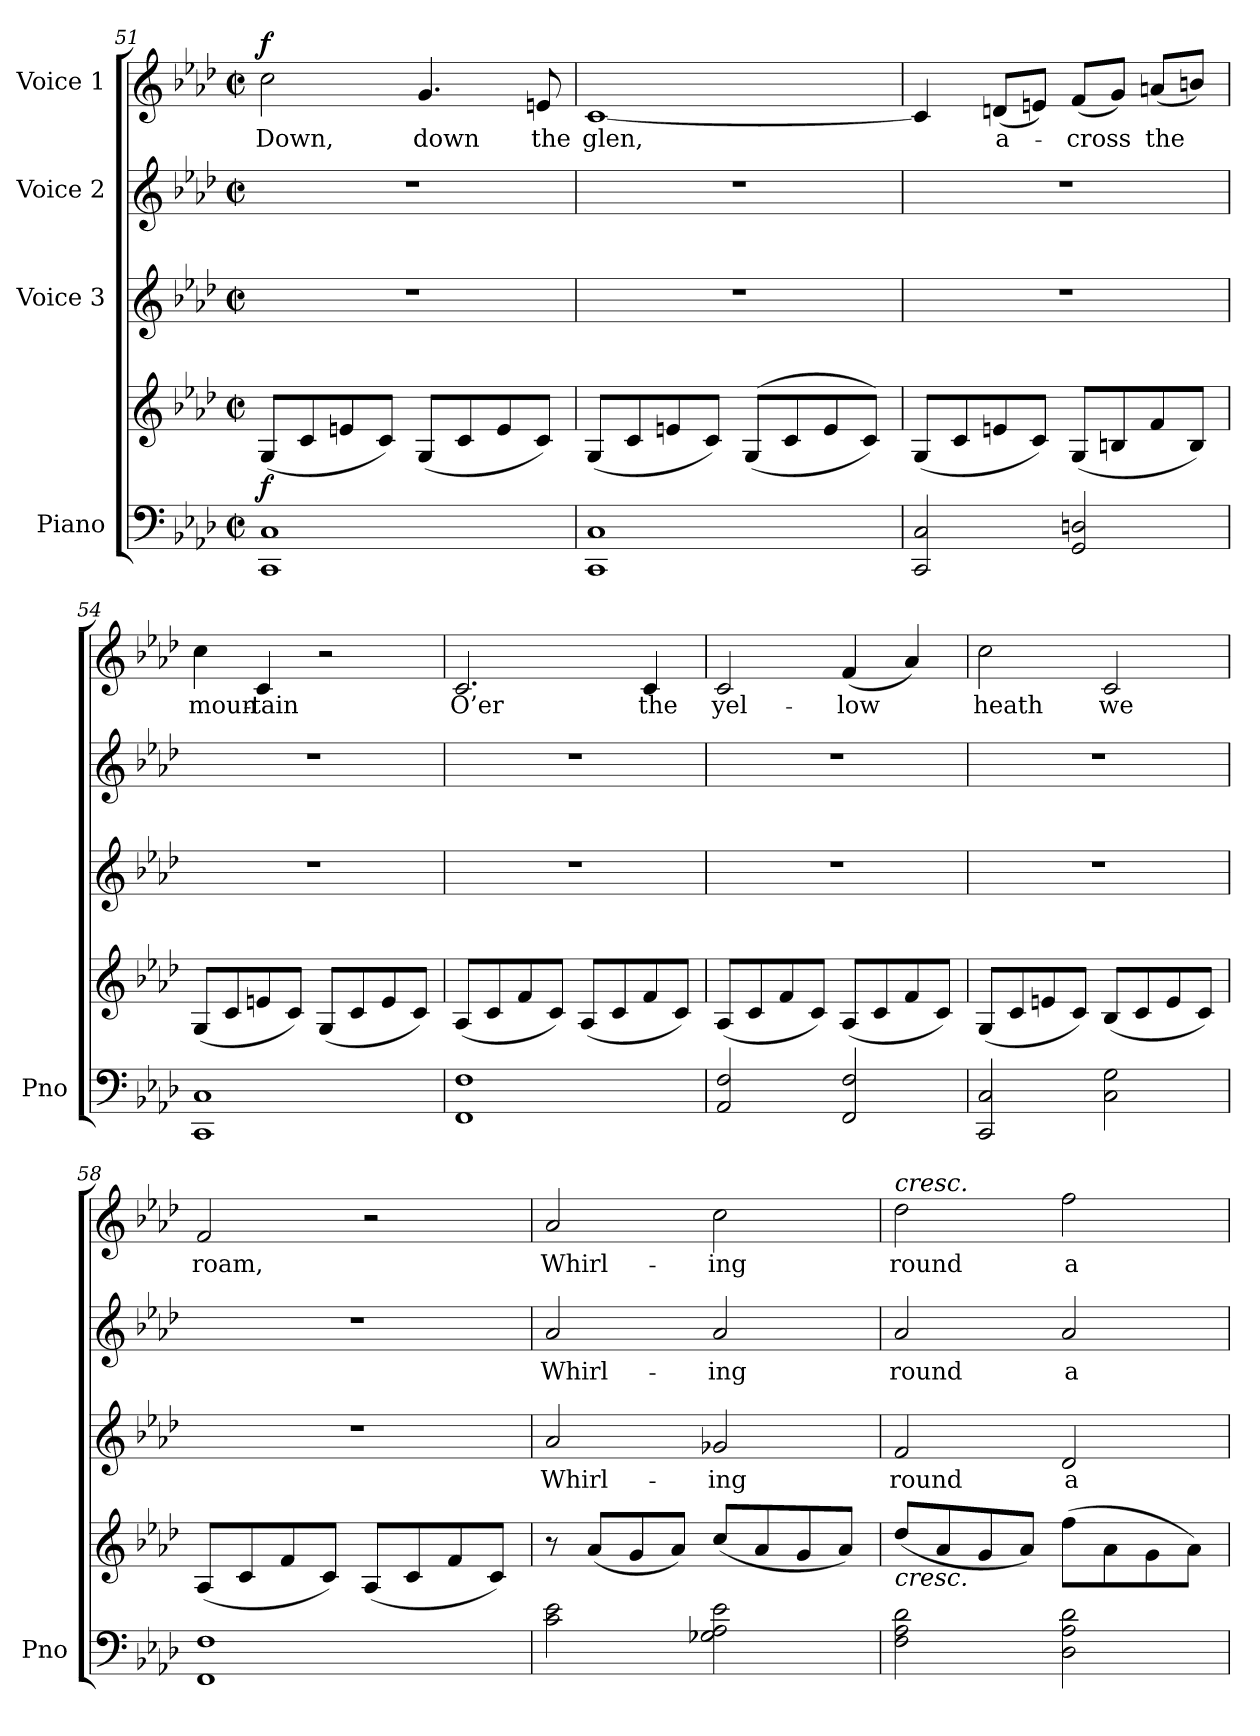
**kern	**kern	**dynam	**kern	**text	**kern	**text	**kern	**text	**dynam
*part4	*part4	*part4	*part3	*part3	*part2	*part2	*part1	*part1	*part1
*staff5	*staff4	*staff4/5	*staff3	*staff3	*staff2	*staff2	*staff1	*staff1	*staff1
*I"Piano	*	*	*I"Voice 3	*	*I"Voice 2	*	*I"Voice 1	*	*
*I'Pno	*	*	*	*	*	*	*	*	*
*clefF4	*clefG2	*	*clefG2	*	*clefG2	*	*clefG2	*	*
*k[b-e-a-d-]	*k[b-e-a-d-]	*	*k[b-e-a-d-]	*	*k[b-e-a-d-]	*	*k[b-e-a-d-]	*	*
*M2/2	*M2/2	*	*M2/2	*	*M2/2	*	*M2/2	*	*
*met(c|)	*met(c|)	*	*met(c|)	*	*met(c|)	*	*met(c|)	*	*
=51	=51	=51	=51	=51	=51	=51	=51	=51	=51
!	!	!LO:DY:b	!	!	!	!	!	!	!LO:DY:a
1CC 1C	(8G/L	f	1r	.	1r	.	2cc\	Down,	f
.	8c/	.	.	.	.	.	.	.	.
.	8en/	.	.	.	.	.	.	.	.
.	8c/J)	.	.	.	.	.	.	.	.
.	(8G/L	.	.	.	.	.	4.g/	down	.
.	8c/	.	.	.	.	.	.	.	.
.	8e/	.	.	.	.	.	.	.	.
.	8c/J)	.	.	.	.	.	8en/	the	.
=52	=52	=52	=52	=52	=52	=52	=52	=52	=52
1CC 1C	(8G/L	.	1r	.	1r	.	[1c	glen,	.
.	8c/	.	.	.	.	.	.	.	.
.	8en/	.	.	.	.	.	.	.	.
.	8c/J)	.	.	.	.	.	.	.	.
.	((8G/L	.	.	.	.	.	.	.	.
.	8c/	.	.	.	.	.	.	.	.
.	8e/	.	.	.	.	.	.	.	.
.	8c/J))	.	.	.	.	.	.	.	.
=53	=53	=53	=53	=53	=53	=53	=53	=53	=53
2CC/ 2C/	(8G/L	.	1r	.	1r	.	4c/]	.	.
.	8c/	.	.	.	.	.	.	.	.
.	8en/	.	.	.	.	.	(8dn/L	a-	.
.	8c/J)	.	.	.	.	.	8en/J)	.	.
2GG/ 2Dn/	(8G/L	.	.	.	.	.	(8f/L	-cross	.
.	8Bn/	.	.	.	.	.	8g/J)	.	.
.	8f/	.	.	.	.	.	(8an/L	the	.
.	8B/J)	.	.	.	.	.	8bn/J)	.	.
=54	=54	=54	=54	=54	=54	=54	=54	=54	=54
1CC 1C	(8G/L	.	1r	.	1r	.	4cc\	moun-	.
.	8c/	.	.	.	.	.	.	.	.
.	8en/	.	.	.	.	.	4c/	-tain	.
.	8c/J)	.	.	.	.	.	.	.	.
.	(8G/L	.	.	.	.	.	2r	.	.
.	8c/	.	.	.	.	.	.	.	.
.	8e/	.	.	.	.	.	.	.	.
.	8c/J)	.	.	.	.	.	.	.	.
=55	=55	=55	=55	=55	=55	=55	=55	=55	=55
1FF 1F	(8A-/L	.	1r	.	1r	.	2.c/	O’er	.
.	8c/	.	.	.	.	.	.	.	.
.	8f/	.	.	.	.	.	.	.	.
.	8c/J)	.	.	.	.	.	.	.	.
.	(8A-/L	.	.	.	.	.	.	.	.
.	8c/	.	.	.	.	.	.	.	.
.	8f/	.	.	.	.	.	4c/	the	.
.	8c/J)	.	.	.	.	.	.	.	.
=56	=56	=56	=56	=56	=56	=56	=56	=56	=56
2AA-/ 2F/	(8A-/L	.	1r	.	1r	.	2c/	yel-	.
.	8c/	.	.	.	.	.	.	.	.
.	8f/	.	.	.	.	.	.	.	.
.	8c/J)	.	.	.	.	.	.	.	.
2FF/ 2F/	(8A-/L	.	.	.	.	.	(4f/	-low	.
.	8c/	.	.	.	.	.	.	.	.
.	8f/	.	.	.	.	.	4a-/)	.	.
.	8c/J)	.	.	.	.	.	.	.	.
=57	=57	=57	=57	=57	=57	=57	=57	=57	=57
2CC/ 2C/	(8G/L	.	1r	.	1r	.	2cc\	heath	.
.	8c/	.	.	.	.	.	.	.	.
.	8en/	.	.	.	.	.	.	.	.
.	8c/J)	.	.	.	.	.	.	.	.
2C\ 2G\	(8B-/L	.	.	.	.	.	2c/	we	.
.	8c/	.	.	.	.	.	.	.	.
.	8e/	.	.	.	.	.	.	.	.
.	8c/J)	.	.	.	.	.	.	.	.
=58	=58	=58	=58	=58	=58	=58	=58	=58	=58
1FF 1F	(8A-/L	.	1r	.	1r	.	2f/	roam,	.
.	8c/	.	.	.	.	.	.	.	.
.	8f/	.	.	.	.	.	.	.	.
.	8c/J)	.	.	.	.	.	.	.	.
.	(8A-/L	.	.	.	.	.	2r	.	.
.	8c/	.	.	.	.	.	.	.	.
.	8f/	.	.	.	.	.	.	.	.
.	8c/J)	.	.	.	.	.	.	.	.
=59	=59	=59	=59	=59	=59	=59	=59	=59	=59
2c\ 2e-\	8r	.	2a-/	Whirl-	2a-/	Whirl-	2a-/	Whirl-	.
.	(8a-/L	.	.	.	.	.	.	.	.
.	8g/	.	.	.	.	.	.	.	.
.	8a-/J)	.	.	.	.	.	.	.	.
2G-X\ 2A-\ 2e-\	(8cc/L	.	2g-X/	-ing	2a-/	-ing	2cc\	-ing	.
.	8a-/	.	.	.	.	.	.	.	.
.	8g/	.	.	.	.	.	.	.	.
.	8a-/J)	.	.	.	.	.	.	.	.
=60	=60	=60	=60	=60	=60	=60	=60	=60	=60
!	!	!	!	!	!	!	!LO:TX:a:i:t=cresc.	!	!
!	!LO:TX:b:i:t=cresc.	!	!	!	!	!	!	!	!
2F\ 2A-\ 2d-\	(8dd-/L	.	2f/	round	2a-/	round	2dd-\	round	.
.	8a-/	.	.	.	.	.	.	.	.
.	8g/	.	.	.	.	.	.	.	.
.	8a-/J)	.	.	.	.	.	.	.	.
2D-\ 2A-\ 2d-\	(8ff\L	.	2d-/	a-	2a-/	a-	2ff\	a-	.
.	8a-\	.	.	.	.	.	.	.	.
.	8g\	.	.	.	.	.	.	.	.
.	8a-\J)	.	.	.	.	.	.	.	.
=	=	=	=	=	=	=	=	=	=
*-	*-	*-	*-	*-	*-	*-	*-	*-	*-
